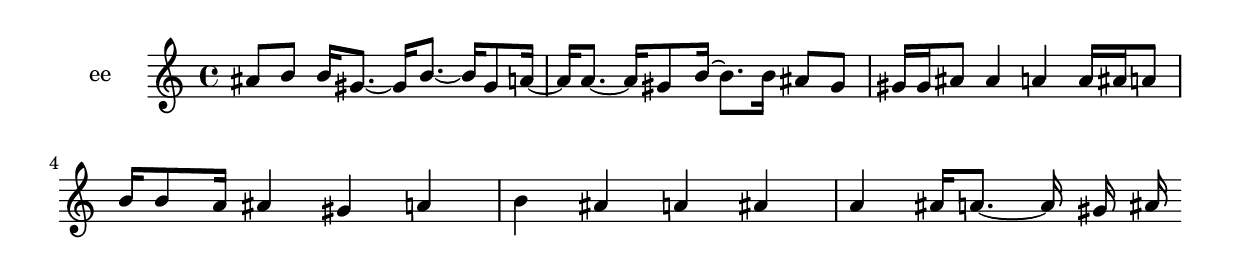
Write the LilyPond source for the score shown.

% [notes] external for Pure Data
% development-version July 14, 2014 
% by Jaime E. Oliver La Rosa
% la.rosa@nyu.edu
% @ the Waverly Labs in NYU MUSIC FAS
% Open this file with Lilypond
% more information is available at lilypond.org
% Released under the GNU General Public License.

% HEADERS

glissandoSkipOn = {
	\override NoteColumn.glissando-skip = ##t
	\hide NoteHead
	\hide Accidental
	\hide Tie
	\override NoteHead.no-ledgers = ##t
}

glissandoSkipOff = {
	\revert NoteColumn.glissando-skip
	\undo \hide NoteHead
	\undo \hide Tie
	\undo \hide Accidental
	\revert NoteHead.no-ledgers
}
ee_part = \relative c'' 
{

\time 4/4

\clef treble 
% ________________________________________bar 1 :
 ais8  b8 
	b16  gis8.~ 
		gis16  b8.~ 
			b16  gis8  a16~  |
% ________________________________________bar 2 :
a16  a8.~ 
	a16  gis8  b16~ 
		b8.  b16 
			ais8  gis8  |
% ________________________________________bar 3 :
gis16  gis16  ais8 
	ais4 
		a4 
			a16  ais16  a8  |
% ________________________________________bar 4 :
b16  b8  a16 
	ais4 
		gis4 
			a4  |
% ________________________________________bar 5 :
b4 
	ais4 
		a4 
			ais4  |
% ________________________________________bar 6 :
a4 
	ais16  a8.~ 
		a16  gis16  ais16 
}

\score {
	\new Staff \with { instrumentName = "ee" } {
		\new Voice {
			\ee_part
		}
	}
	\layout {
		\mergeDifferentlyHeadedOn
		\mergeDifferentlyDottedOn
		\set harmonicDots = ##t
		\override Glissando.thickness = #4
		\set Staff.pedalSustainStyle = #'mixed
		\override TextSpanner.bound-padding = #1.0
		\override TextSpanner.bound-details.right.padding = #1.3
		\override TextSpanner.bound-details.right.stencil-align-dir-y = #CENTER
		\override TextSpanner.bound-details.left.stencil-align-dir-y = #CENTER
		\override TextSpanner.bound-details.right-broken.text = ##f
		\override TextSpanner.bound-details.left-broken.text = ##f
		\override Glissando.minimum-length = #4
		\override Glissando.springs-and-rods = #ly:spanner::set-spacing-rods
		\override Glissando.breakable = ##t
		\override Glissando.after-line-breaking = ##t
		\set baseMoment = #(ly:make-moment 1/8)
		\set beatStructure = #'(2 2 2 2)
		#(set-default-paper-size "a4")
	}
	\midi { }
}

\version "2.18.2"
% notes Pd External version testing 
